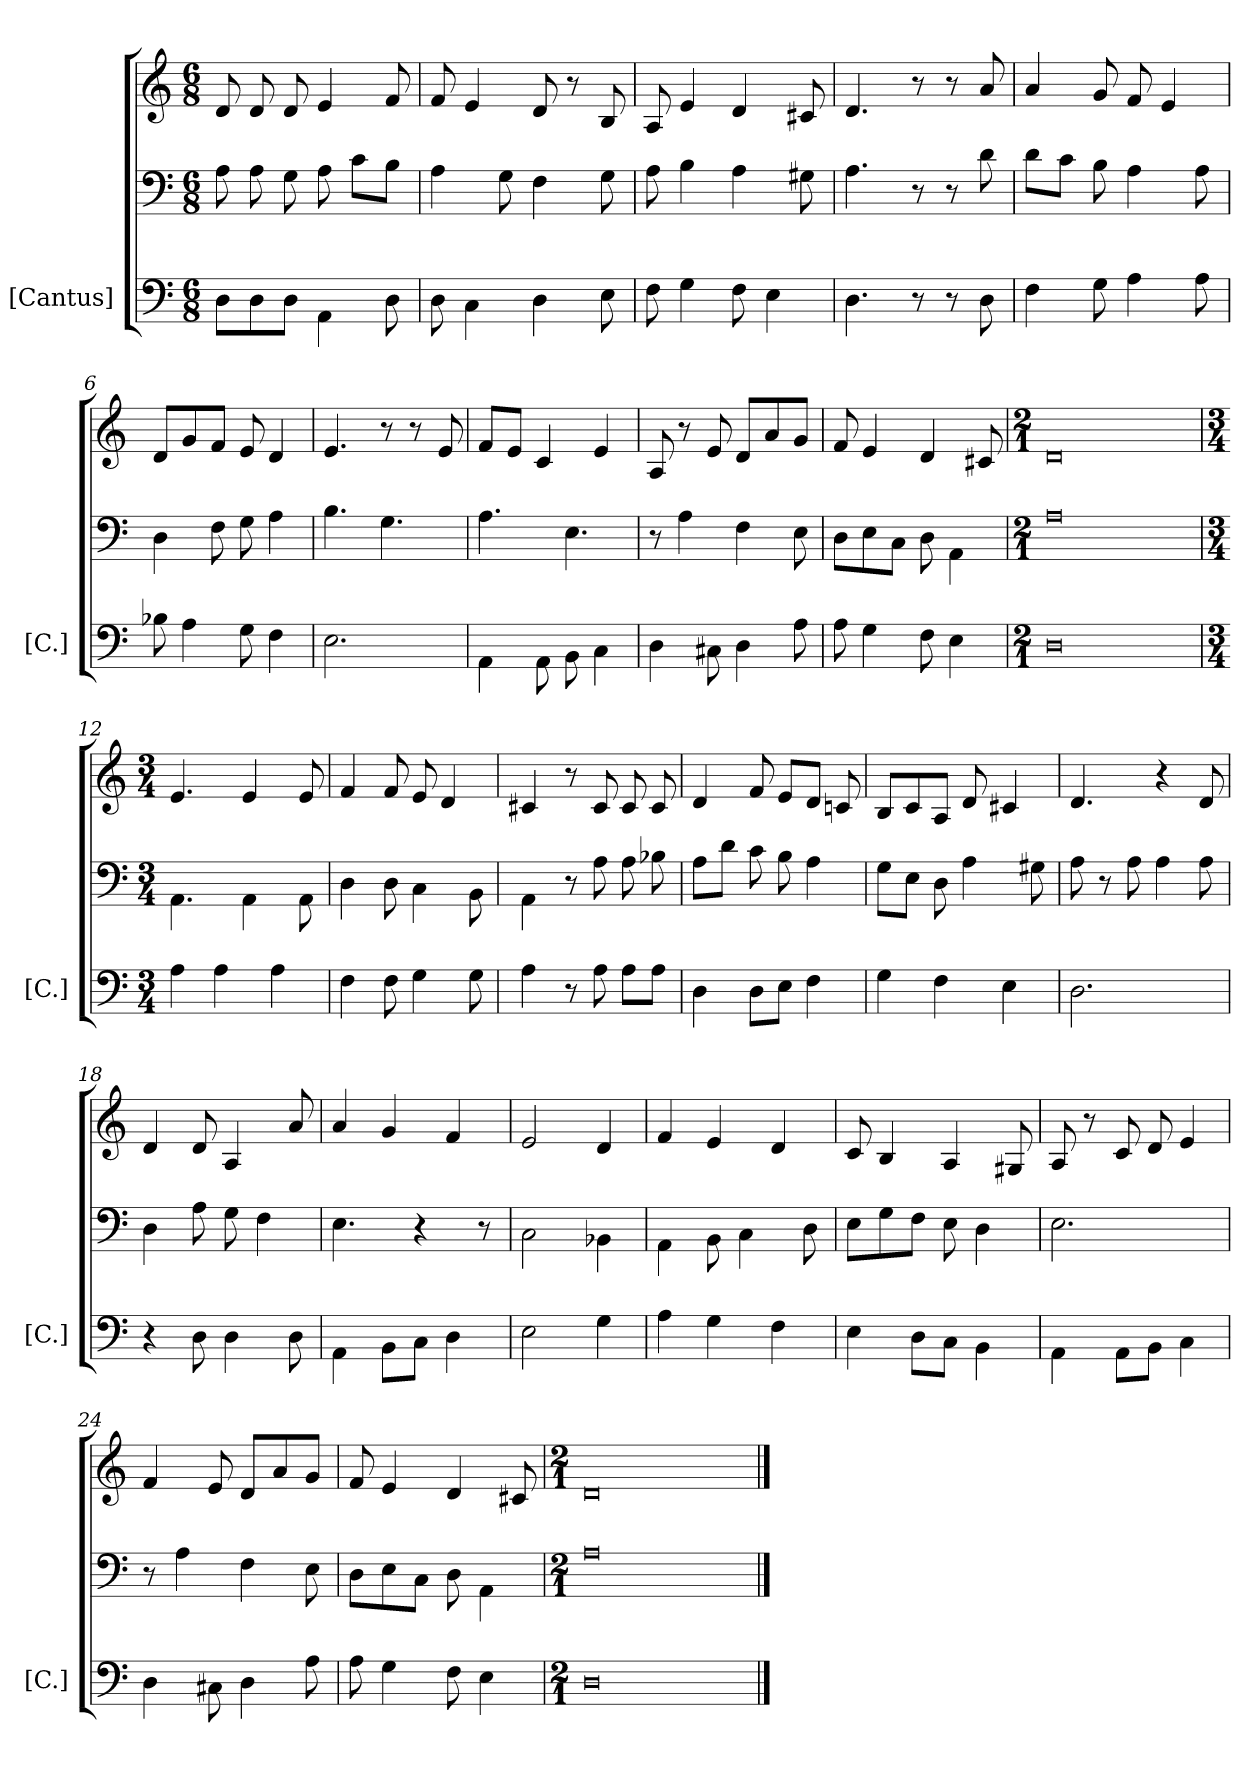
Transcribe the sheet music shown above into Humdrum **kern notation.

**kern	**kern	**kern
*part1	*part1	*part1
*staff3	*staff2	*staff1
*I"[Cantus]	*	*
*I'[C.]	*	*
*clefF4	*clefF4	*clefG2
*ITrd7c12	*ITrd7c12	*
*k[]	*k[]	*k[]
*M6/8	*M6/8	*M6/8
=1	=1	=1
8DD\L	8AA\	8d/
8DD\	8AA\	8d/
8DD\J	8GG\	8d/
4AAA\	8AA\	4e/
.	8C\L	.
8DD\	8BB\J	8f/
=2	=2	=2
8DD\	4AA\	8f/
4CC\	.	4e/
.	8GG\	.
4DD\	4FF\	8d/
.	.	8r
8EE\	8GG\	8B/
=3	=3	=3
8FF\	8AA\	8A/
4GG\	4BB\	4e/
8FF\	4AA\	4d/
4EE\	.	.
.	8GG#X\	8c#X/
=4	=4	=4
4.DD\	4.AA\	4.d/
8r	8r	8r
8r	8r	8r
8DD\	8D\	8a/
=5	=5	=5
4FF\	8D\L	4a/
.	8C\J	.
8GG\	8BB\	8g/
4AA\	4AA\	8f/
.	.	4e/
8AA\	8AA\	.
=6	=6	=6
8BB-X\	4DD\	8d/L
4AA\	.	8g/
.	8FF\	8f/J
8GG\	8GG\	8e/
4FF\	4AA\	4d/
=7	=7	=7
2.EE\	4.BB\	4.e/
.	4.GG\	8r
.	.	8r
.	.	8e/
=8	=8	=8
4AAA\	4.AA\	8f/L
.	.	8e/J
8AAA\	.	4c/
8BBB\	4.EE\	.
4CC\	.	4e/
=9	=9	=9
4DD\	8r	8A/
.	4AA\	8r
8CC#X\	.	8e/
4DD\	4FF\	8d/L
.	.	8a/
8AA\	8EE\	8g/J
=10	=10	=10
8AA\	8DD\L	8f/
4GG\	8EE\	4e/
.	8CC\J	.
8FF\	8DD\	4d/
4EE\	4AAA\	.
.	.	8c#X/
=11	=11	=11
*M2/1	*M2/1	*M2/1
0DD	0AA	0d
=12	=12	=12
*M3/4	*M3/4	*M3/4
4AA\	4.AAA\	4.e/
4AA\	.	.
.	4AAA\	4e/
4AA\	.	.
.	8AAA\	8e/
=13	=13	=13
4FF\	4DD\	4f/
8FF\	8DD\	8f/
4GG\	4CC\	8e/
.	.	4d/
8GG\	8BBB\	.
=14	=14	=14
4AA\	4AAA\	4c#X/
8r	8r	8r
8AA\	8AA\	8c#/
8AA\L	8AA\	8c#/
8AA\J	8BB-X\	8c#/
=15	=15	=15
4DD\	8AA\L	4d/
.	8D\J	.
8DD\L	8C\	8f/
8EE\J	8BB\	8e/L
4FF\	4AA\	8d/J
.	.	8cn/
=16	=16	=16
4GG\	8GG\L	8B/L
.	8EE\J	8c/
4FF\	8DD\	8A/J
.	4AA\	8d/
4EE\	.	4c#X/
.	8GG#X\	.
=17	=17	=17
2.DD\	8AA\	4.d/
.	8r	.
.	8AA\	.
.	4AA\	4r
.	8AA\	8d/
=18	=18	=18
4r	4DD\	4d/
8DD\	8AA\	8d/
4DD\	8GG\	4A/
.	4FF\	.
8DD\	.	8a/
=19	=19	=19
4AAA\	4.EE\	4a/
8BBB\L	.	4g/
8CC\J	4r	.
4DD\	.	4f/
.	8r	.
=20	=20	=20
2EE\	2CC\	2e/
4GG\	4BBB-X\	4d/
=21	=21	=21
4AA\	4AAA\	4f/
4GG\	8BBB\	4e/
.	4CC\	.
4FF\	.	4d/
.	8DD\	.
=22	=22	=22
4EE\	8EE\L	8c/
.	8GG\	4B/
8DD\L	8FF\J	.
8CC\J	8EE\	4A/
4BBB\	4DD\	.
.	.	8G#X/
=23	=23	=23
4AAA\	2.EE\	8A/
.	.	8r
8AAA\L	.	8c/
8BBB\J	.	8d/
4CC\	.	4e/
=24	=24	=24
4DD\	8r	4f/
.	4AA\	.
8CC#X\	.	8e/
4DD\	4FF\	8d/L
.	.	8a/
8AA\	8EE\	8g/J
=25	=25	=25
8AA\	8DD\L	8f/
4GG\	8EE\	4e/
.	8CC\J	.
8FF\	8DD\	4d/
4EE\	4AAA\	.
.	.	8c#X/
=26	=26	=26
*M2/1	*M2/1	*M2/1
0DD	0AA	0d
==	==	==
*-	*-	*-
